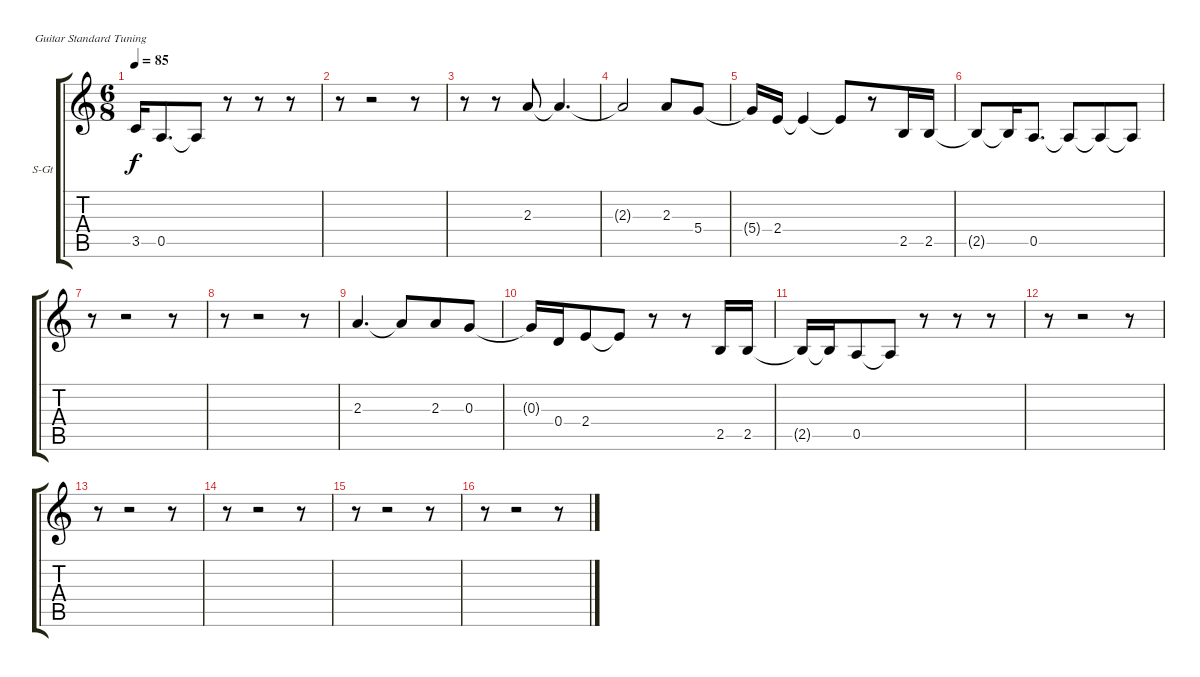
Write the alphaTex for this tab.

\bracketExtendMode groupsimilarinstruments
\firstSystemTrackNameOrientation horizontal
\otherSystemsTrackNameOrientation horizontal
\track ("Backing Vocals 1" "S-Gt") {instrument flute}
\staff {score tabs}
\tuning (E4 B3 G3 D3 A2 E2)
\displaytranspose 12
\ts (6 8)
\tempo 85
\clef g2
\ks c
3.5{t}.16{dy f} 0.5.8{d} 0.5{t}.8 r.8 r.8 r.8 |
r.8 r.2 r.8 |
r.8 r.8 2.3.8 2.3{t}.4{d} |
2.3{t}.2 2.3.8 5.4.8 |
5.4{t}.16 2.4.16 2.4{t}.4 2.4{t}.8 r.8 2.5.16 2.5.16 |
2.5{t}.8 2.5{t}.16 0.5.8{d} 0.5{t}.8 0.5{t}.8 0.5{t}.8 |
r.8 r.2 r.8 |
r.8 r.2 r.8 |
2.3.4{d} 2.3{t}.8 2.3.8 0.3.8 |
0.3{t}.16 0.4.16 2.4.8 2.4{t}.8 r.8 r.8 2.5.16 2.5.16 |
2.5{t}.16 2.5{t}.16 0.5.8 0.5{t}.8 r.8 r.8 r.8 |
r.8 r.2 r.8 |
r.8 r.2 r.8 |
r.8 r.2 r.8 |
r.8 r.2 r.8 |
r.8 r.2 r.8
